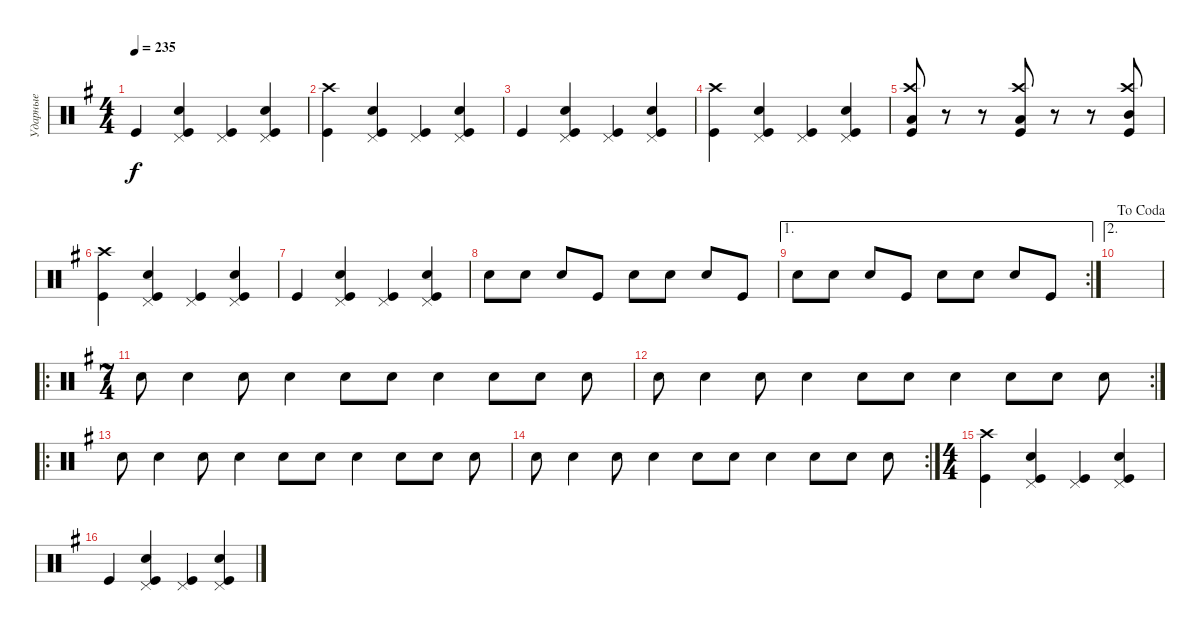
\track ("Ударные" "Ударные") {instrument percussion}
\staff {score}
\articulation defaults
\ts (4 4)
\tempo 235
\clef neutral
\ks g "Kick (hit)".4{dy f}
("Pedal Hi-Hat (hit)" "Snare (hit) 2" "Kick (hit)").4 ("Pedal Hi-Hat (hit)" "Kick (hit)").4 ("Pedal Hi-Hat (hit)" "Snare (hit) 2" "Kick (hit)").4 |
("Crash high (hit)" "Kick (hit)").4 ("Pedal Hi-Hat (hit)" "Snare (hit) 2" "Kick (hit)").4 ("Pedal Hi-Hat (hit)" "Kick (hit)").4 ("Pedal Hi-Hat (hit)" "Snare (hit) 2" "Kick (hit)").4 |
"Kick (hit)".4 ("Pedal Hi-Hat (hit)" "Snare (hit) 2" "Kick (hit)").4 ("Pedal Hi-Hat (hit)" "Kick (hit)").4 ("Pedal Hi-Hat (hit)" "Snare (hit) 2" "Kick (hit)").4 |
("Crash high (hit)" "Kick (hit)").4 ("Pedal Hi-Hat (hit)" "Snare (hit) 2" "Kick (hit)").4 ("Pedal Hi-Hat (hit)" "Kick (hit)").4 ("Pedal Hi-Hat (hit)" "Snare (hit) 2" "Kick (hit)").4 |
("Low Tom (hit)" "Crash high (hit)" "Kick (hit)").8 r.8 r.8 ("Low Tom (hit)" "Crash high (hit)" "Kick (hit)").8 r.8 r.8 ("Mid Tom (hit)" "Crash high (hit)" "Kick (hit)").8 |
("Crash high (hit)" "Kick (hit)").4 ("Pedal Hi-Hat (hit)" "Snare (hit) 2" "Kick (hit)").4 ("Pedal Hi-Hat (hit)" "Kick (hit)").4 ("Pedal Hi-Hat (hit)" "Snare (hit) 2" "Kick (hit)").4 |
"Kick (hit)".4 ("Pedal Hi-Hat (hit)" "Snare (hit) 2" "Kick (hit)").4 ("Pedal Hi-Hat (hit)" "Kick (hit)").4 ("Pedal Hi-Hat (hit)" "Snare (hit) 2" "Kick (hit)").4 |
"Electric Snare (hit)".8 "Electric Snare (hit)".8 "Electric Snare (hit)".8 "Kick (hit)".8 "Electric Snare (hit)".8 "Electric Snare (hit)".8 "Electric Snare (hit)".8 "Kick (hit)".8 |
\ae 1
\rc 2 "Electric Snare (hit)".8 "Electric Snare (hit)".8 "Electric Snare (hit)".8 "Kick (hit)".8 "Electric Snare (hit)".8 "Electric Snare (hit)".8 "Electric Snare (hit)".8 "Kick (hit)".8
|
\ae 2
\jump dacoda
|
\ro
\ts (7 4)
"Electric Snare (hit)".8 "Electric Snare (hit)".4 "Electric Snare (hit)".8 "Electric Snare (hit)".4 "Electric Snare (hit)".8 "Electric Snare (hit)".8 "Electric Snare (hit)".4 "Electric Snare (hit)".8 "Electric Snare (hit)".8 "Electric Snare (hit)".8 |
\rc 2 "Electric Snare (hit)".8 "Electric Snare (hit)".4 "Electric Snare (hit)".8 "Electric Snare (hit)".4 "Electric Snare (hit)".8 "Electric Snare (hit)".8 "Electric Snare (hit)".4 "Electric Snare (hit)".8 "Electric Snare (hit)".8 "Electric Snare (hit)".8
|
\ro "Electric Snare (hit)".8 "Electric Snare (hit)".4 "Electric Snare (hit)".8 "Electric Snare (hit)".4 "Electric Snare (hit)".8 "Electric Snare (hit)".8 "Electric Snare (hit)".4 "Electric Snare (hit)".8 "Electric Snare (hit)".8 "Electric Snare (hit)".8
|
\rc 2 "Electric Snare (hit)".8 "Electric Snare (hit)".4 "Electric Snare (hit)".8 "Electric Snare (hit)".4 "Electric Snare (hit)".8 "Electric Snare (hit)".8 "Electric Snare (hit)".4 "Electric Snare (hit)".8 "Electric Snare (hit)".8 "Electric Snare (hit)".8
|
\ts (4 4)
("Crash high (hit)" "Kick (hit)").4 ("Pedal Hi-Hat (hit)" "Snare (hit) 2" "Kick (hit)").4 ("Pedal Hi-Hat (hit)" "Kick (hit)").4 ("Pedal Hi-Hat (hit)" "Snare (hit) 2" "Kick (hit)").4 |
"Kick (hit)".4 ("Pedal Hi-Hat (hit)" "Snare (hit) 2" "Kick (hit)").4 ("Pedal Hi-Hat (hit)" "Kick (hit)").4 ("Pedal Hi-Hat (hit)" "Snare (hit) 2" "Kick (hit)").4
